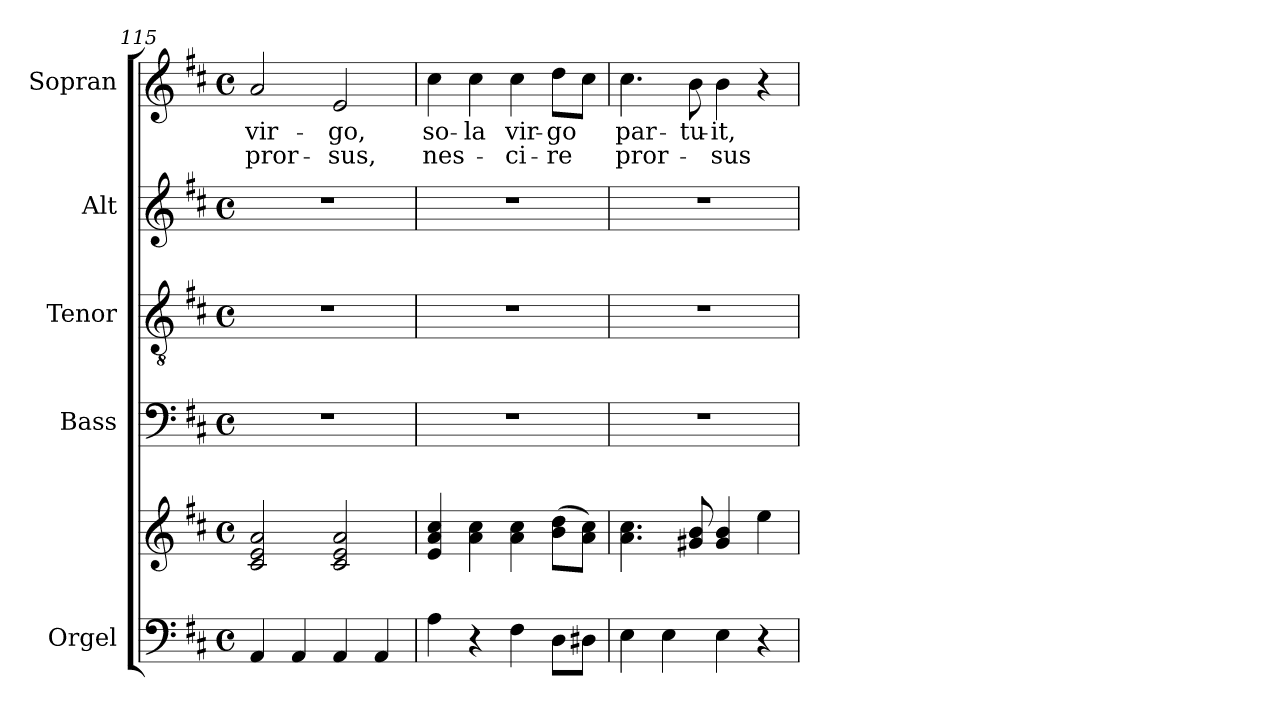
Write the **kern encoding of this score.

**kern	**kern	**kern	**kern	**kern	**kern	**text	**text
*part5	*part5	*part4	*part3	*part2	*part1	*part1	*part1
*staff6	*staff5	*staff4	*staff3	*staff2	*staff1	*staff1	*staff1
*I"Orgel	*	*I"Bass	*I"Tenor	*I"Alt	*I"Sopran	*	*
*I'Org.	*	*I'B.	*I'T.	*I'A.	*I'S.	*	*
*clefF4	*clefG2	*clefF4	*clefGv2	*clefG2	*clefG2	*	*
*k[f#c#]	*k[f#c#]	*k[f#c#]	*k[f#c#]	*k[f#c#]	*k[f#c#]	*	*
*D:	*D:	*D:	*D:	*D:	*D:	*	*
*M4/4	*M4/4	*M4/4	*M4/4	*M4/4	*M4/4	*	*
*met(c)	*met(c)	*met(c)	*met(c)	*met(c)	*met(c)	*	*
=115	=115	=115	=115	=115	=115	=115	=115
!	!	!	!	!	!	!LO:LY:b	!LO:LY:b
4AA/	2c#/ 2e/ 2a/	1r	1r	1r	2a/	vir-	pror-
4AA/	.	.	.	.	.	.	.
!	!	!	!	!	!	!LO:LY:b	!LO:LY:b
4AA/	2c#/ 2e/ 2a/	.	.	.	2e/	-go,	-sus,
4AA/	.	.	.	.	.	.	.
=116	=116	=116	=116	=116	=116	=116	=116
!	!	!	!	!	!	!LO:LY:b	!LO:LY:b
4A\	4e/ 4a/ 4cc#/	1r	1r	1r	4cc#\	so-	nes-
!	!	!	!	!	!	!LO:LY:b	!
4r	4a\ 4cc#\	.	.	.	4cc#\	-la	.
!	!	!	!	!	!	!LO:LY:b	!LO:LY:b
4F#\	4a\ 4cc#\	.	.	.	4cc#\	vir-	-ci-
!	!	!	!	!	!	!LO:LY:b	!LO:LY:b
8D\L	(>8b\ 8dd\L	.	.	.	8dd\L	-go	-re
8D#X\J	8a\ 8cc#\J)	.	.	.	8cc#\J	.	.
=117	=117	=117	=117	=117	=117	=117	=117
!	!	!	!	!	!	!LO:LY:b	!LO:LY:b
4E\	4.a\ 4.cc#\	1r	1r	1r	4.cc#\	par-	pror-
4E\	.	.	.	.	.	.	.
!	!	!	!	!	!	!LO:LY:b	!
.	8g#X/ 8b/	.	.	.	8b\	-tu-	.
!	!	!	!	!	!	!LO:LY:b	!LO:LY:b
4E\	4g#/ 4b/	.	.	.	4b\	-it,	-sus
4r	4ee\	.	.	.	4r	.	.
=	=	=	=	=	=	=	=
*-	*-	*-	*-	*-	*-	*-	*-
